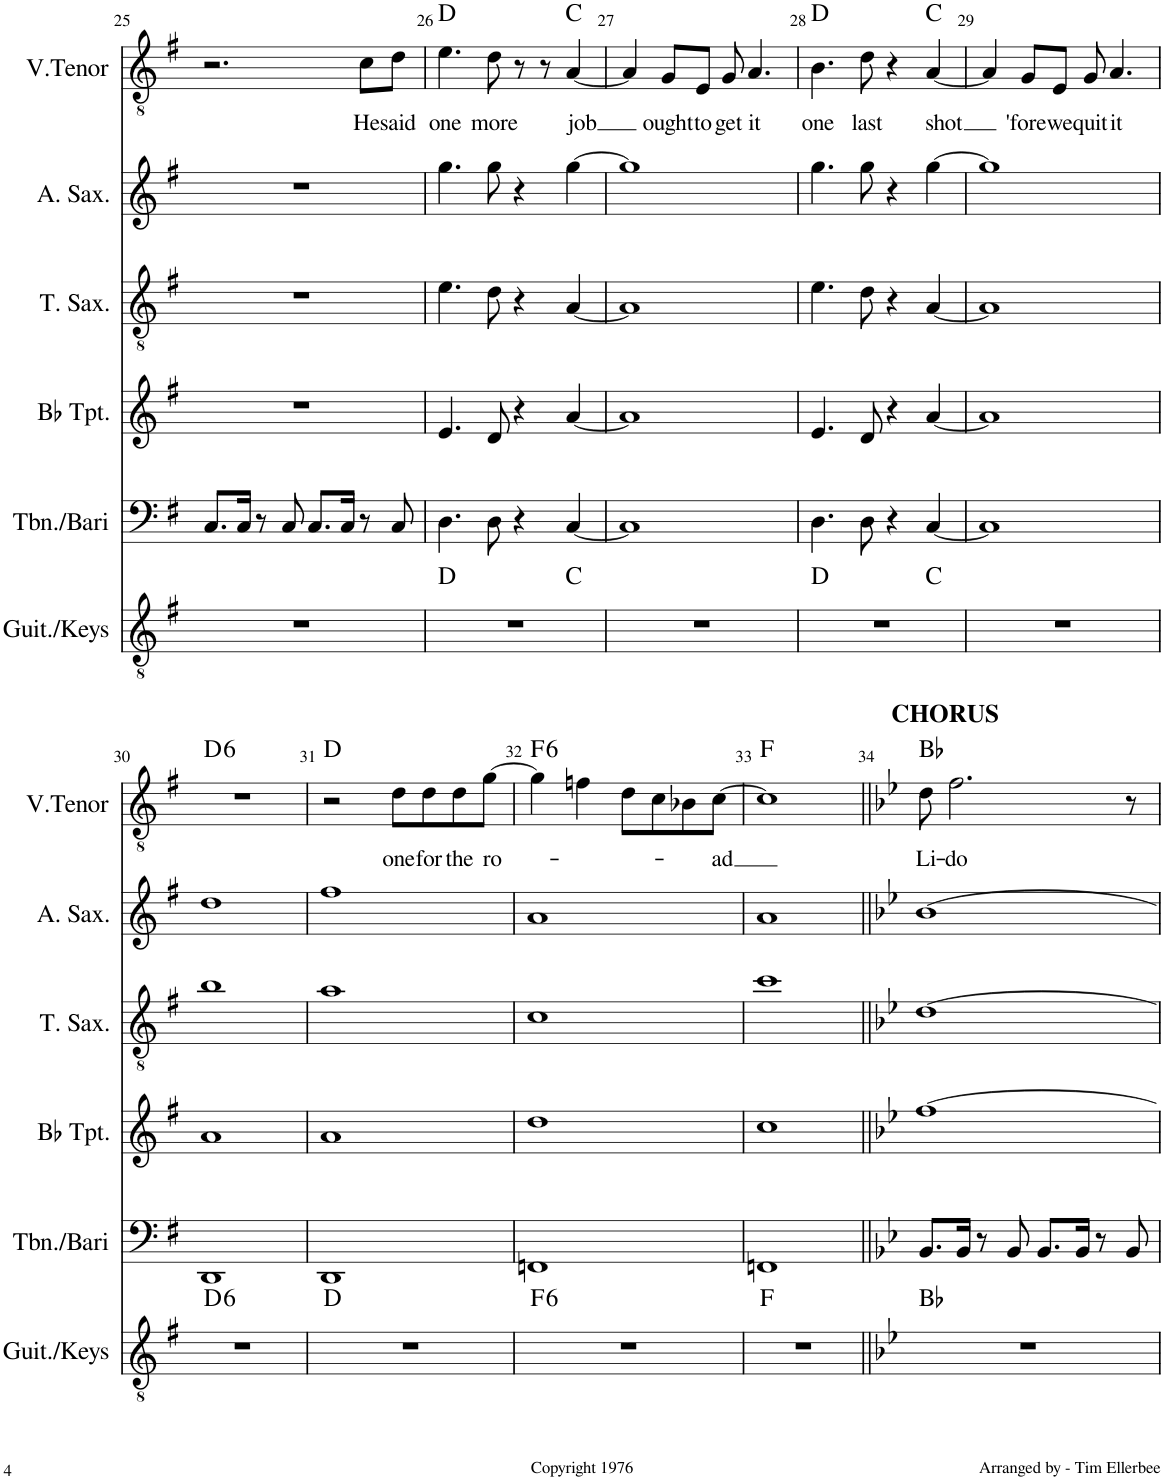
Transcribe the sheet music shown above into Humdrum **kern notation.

**kern	**harte	**kern	**kern	**kern	**kern	**kern	**text	**harte
*part6	*part6	*part5	*part4	*part3	*part2	*part1	*part1	*part1
*staff6	*	*staff5	*staff4	*staff3	*staff2	*staff1	*staff1	*
*I"Guit./Keys	*	*I"Trombone/Bari	*I"Bb Trumpet	*I"Tenor Saxophone	*I"Alto Saxophone	*I"V. Tenor	*	*
*I'Guit./Keys	*	*I'Tbn./Bari	*I'Bb Tpt.	*I'T. Sax.	*I'A. Sax.	*I'V.Tenor	*	*
!!LO:PB:g=z
*clefGv2	*	*clefF4	*clefG2	*clefGv2	*clefG2	*clefGv2	*	*
*	*	*	*ITrd1c2	*ITrd8c14	*ITrd5c9	*	*	*
*k[f#]	*	*k[f#]	*k[f#]	*k[f#]	*k[f#]	*k[f#]	*	*
*M4/4	*	*M4/4	*M4/4	*M4/4	*M4/4	*M4/4	*	*
=25	=25	=25	=25	=25	=25	=25	=25	=25
1r	.	8.C/L	1r	1r	1r	2.r	.	.
.	.	16C/Jk	.	.	.	.	.	.
.	.	8r	.	.	.	.	.	.
.	.	8C/	.	.	.	.	.	.
.	.	8.C/L	.	.	.	.	.	.
.	.	16C/Jk	.	.	.	.	.	.
!	!	!	!	!	!	!	!LO:LY:b	!
.	.	8r	.	.	.	8c\L	He	.
!	!	!	!	!	!	!	!LO:LY:b	!
.	.	8C/	.	.	.	8d\J	said	.
=26	=26	=26	=26	=26	=26	=26	=26	=26
!	!	!	!	!	!	!	!LO:LY:b	!
*^	*	*	*	*	*	*	*	*
1r	2.ryy	D:maj	4.D\	4.e/	4.e\	4.gg\	4.e\	one	D:maj
!	!	!	!	!	!	!	!	!LO:LY:b	!
.	.	.	8D\	8d/	8d\	8gg\	8d\	more	.
.	.	.	4r	4r	4r	4r	8r	.	.
.	.	.	.	.	.	.	8r	.	.
!	!	!	!	!	!	!	!	!LO:LY:b	!
.	4ryy	C:maj	[4C/	[4a/	[4A/	[4gg\	[4A/	job	C:maj
*v	*v	*	*	*	*	*	*	*	*
=27	=27	=27	=27	=27	=27	=27	=27	=27
1r	.	1C]	1a]	1A]	1gg]	4A/]	.	.
!	!	!	!	!	!	!	!LO:LY:b	!
.	.	.	.	.	.	8G/L	ought	.
!	!	!	!	!	!	!	!LO:LY:b	!
.	.	.	.	.	.	8E/J	to	.
!	!	!	!	!	!	!	!LO:LY:b	!
.	.	.	.	.	.	8G/	get	.
!	!	!	!	!	!	!	!LO:LY:b	!
.	.	.	.	.	.	4.A/	it	.
=28	=28	=28	=28	=28	=28	=28	=28	=28
!	!	!	!	!	!	!	!LO:LY:b	!
*^	*	*	*	*	*	*	*	*
1r	2.ryy	D:maj	4.D\	4.e/	4.e\	4.gg\	4.B\	one	D:maj
!	!	!	!	!	!	!	!	!LO:LY:b	!
.	.	.	8D\	8d/	8d\	8gg\	8d\	last	.
.	.	.	4r	4r	4r	4r	4r	.	.
!	!	!	!	!	!	!	!	!LO:LY:b	!
.	4ryy	C:maj	[4C/	[4a/	[4A/	[4gg\	[4A/	shot	C:maj
*v	*v	*	*	*	*	*	*	*	*
=29	=29	=29	=29	=29	=29	=29	=29	=29
1r	.	1C]	1a]	1A]	1gg]	4A/]	.	.
!	!	!	!	!	!	!	!LO:LY:b	!
.	.	.	.	.	.	8G/L	'fore	.
!	!	!	!	!	!	!	!LO:LY:b	!
.	.	.	.	.	.	8E/J	we	.
!	!	!	!	!	!	!	!LO:LY:b	!
.	.	.	.	.	.	8G/	quit	.
!	!	!	!	!	!	!	!LO:LY:b	!
.	.	.	.	.	.	4.A/	it	.
!!LO:LB:g=z
=30	=30	=30	=30	=30	=30	=30	=30	=30
!	!LO:H:kt=6	!	!	!	!	!	!	!LO:H:kt=6
1r	D:maj6	1DD	1a	1b	1dd	1r	.	D:maj6
=31	=31	=31	=31	=31	=31	=31	=31	=31
1r	D:maj	1DD	1a	1a	1ff#	2r	.	D:maj
!	!	!	!	!	!	!	!LO:LY:b	!
.	.	.	.	.	.	8d\L	one	.
!	!	!	!	!	!	!	!LO:LY:b	!
.	.	.	.	.	.	8d\	for	.
!	!	!	!	!	!	!	!LO:LY:b	!
.	.	.	.	.	.	8d\	the	.
!	!	!	!	!	!	!	!LO:LY:b	!
.	.	.	.	.	.	[8g\J	ro-	.
=32	=32	=32	=32	=32	=32	=32	=32	=32
!	!LO:H:kt=6	!	!	!	!	!	!	!LO:H:kt=6
1r	F:maj6	1FFn	1dd	1c	1a	4g\]	.	F:maj6
.	.	.	.	.	.	4fn\	.	.
.	.	.	.	.	.	8d\L	.	.
.	.	.	.	.	.	8c\	.	.
.	.	.	.	.	.	8B-X\	.	.
!	!	!	!	!	!	!	!LO:LY:b	!
.	.	.	.	.	.	[8c\J	-ad	.
=33	=33	=33	=33	=33	=33	=33	=33	=33
1r	F:maj	1FFn	1cc	1cc	1a	1c]	.	F:maj
=34||	=34||	=34||	=34||	=34||	=34||	=34||	=34||	=34||
*k[b-e-]	*	*k[b-e-]	*k[b-e-]	*k[b-e-]	*k[b-e-]	*k[b-e-]	*	*
!	!	!	!	!	!	!LO:TX:a:B:t=CHORUS	!	!
!	!	!	!	!	!	!	!LO:LY:b	!
1r	Bb:maj	8.BB-/L	[1ff	[1d	[1b-	8d\	Li-	Bb:maj
!	!	!	!	!	!	!	!LO:LY:b	!
.	.	.	.	.	.	2.f\	-do	.
.	.	16BB-/Jk	.	.	.	.	.	.
.	.	8r	.	.	.	.	.	.
.	.	8BB-/	.	.	.	.	.	.
.	.	8.BB-/L	.	.	.	.	.	.
.	.	16BB-/Jk	.	.	.	.	.	.
.	.	8r	.	.	.	.	.	.
.	.	8BB-/	.	.	.	8r	.	.
=	=	=	=	=	=	=	=	=
*-	*-	*-	*-	*-	*-	*-	*-	*-
